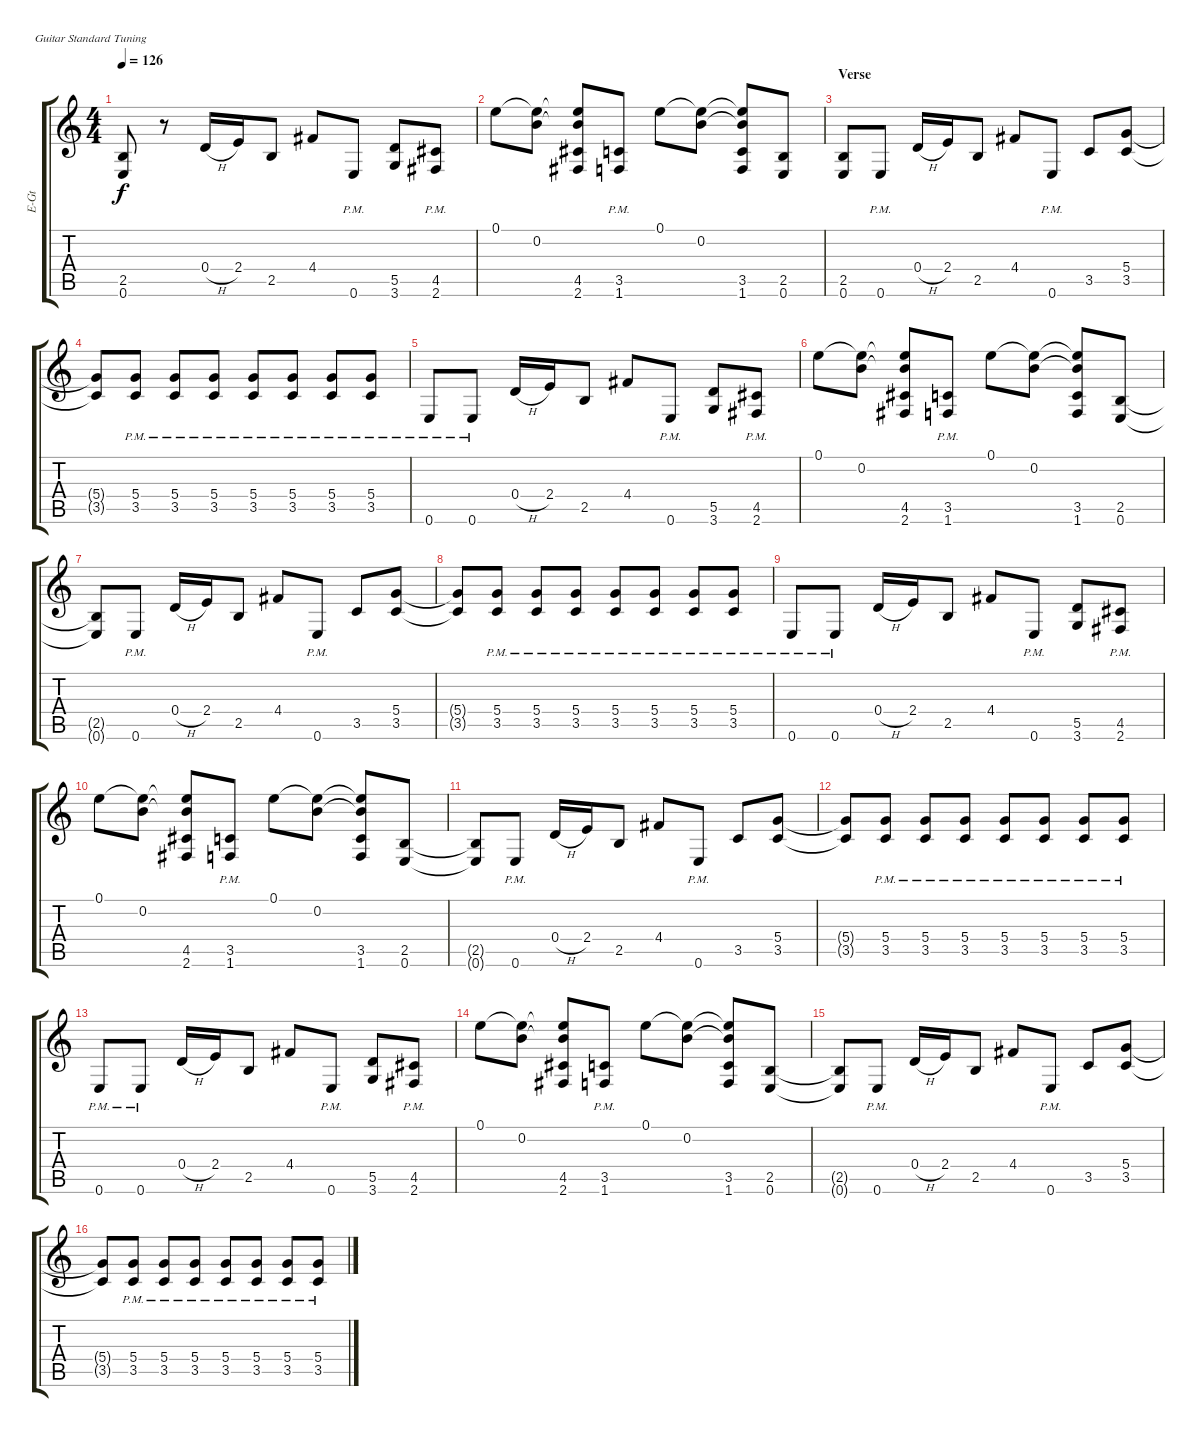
\bracketExtendMode groupsimilarinstruments
\track ("D. Mustaine" "E-Gt") {instrument distortionguitar}
\staff {score tabs}
\tuning (E4 B3 G3 D3 A2 E2)
\ts (4 4)
\tempo 126
\clef g2
\ks c
(2.5 0.6).8{dy f beam Up} r.8{beam Down} 0.4{h}.16{beam Up} 2.4.16{beam Up} 2.5.8{beam Up} 4.4{acc #}.8{beam Up} 0.6{pm}.8{beam Up} (5.5 3.6).8{beam Up} (4.5{pm acc #} 2.6{pm acc #}).8{beam Up} |
0.1.8{beam Down} (0.1{t} 0.2).8{beam Down} (0.1{t} 0.2{t} 4.5{acc #} 2.6{acc #}).8{beam Up} (3.5{pm} 1.6{pm}).8{beam Up} 0.1.8{beam Down} (0.1{t} 0.2).8{beam Down} (0.1{t} 0.2{t} 3.5 1.6).8{beam Up} (2.5 0.6).8{beam Up} |
\section ("" "Verse")
(2.5 0.6).8{beam Up} 0.6{pm}.8{beam Up} 0.4{h}.16{beam Up} 2.4.16{beam Up} 2.5.8{beam Up} 4.4{acc #}.8{beam Up} 0.6{pm}.8{beam Up} 3.5.8{beam Up} (5.4 3.5).8{beam Up} |
(5.4{t} 3.5{t}).8{beam Up} (5.4{pm} 3.5{pm}).8{beam Up} (5.4{pm} 3.5{pm}).8{beam Up} (5.4{pm} 3.5{pm}).8{beam Up} (5.4{pm} 3.5{pm}).8{beam Up} (5.4{pm} 3.5{pm}).8{beam Up} (5.4{pm} 3.5{pm}).8{beam Up} (5.4{pm} 3.5{pm}).8{beam Up} |
0.6{pm}.8{beam Up} 0.6{pm}.8{beam Up} 0.4{h}.16{beam Up} 2.4.16{beam Up} 2.5.8{beam Up} 4.4{acc #}.8{beam Up} 0.6{pm}.8{beam Up} (5.5 3.6).8{beam Up} (4.5{pm acc #} 2.6{pm acc #}).8{beam Up} |
0.1.8{beam Down} (0.1{t} 0.2).8{beam Down} (0.1{t} 0.2{t} 4.5{acc #} 2.6{acc #}).8{beam Up} (3.5{pm} 1.6{pm}).8{beam Up} 0.1.8{beam Down} (0.1{t} 0.2).8{beam Down} (0.1{t} 0.2{t} 3.5 1.6).8{beam Up} (2.5 0.6).8{beam Up} |
(2.5{t} 0.6{t}).8{beam Up} 0.6{pm}.8{beam Up} 0.4{h}.16{beam Up} 2.4.16{beam Up} 2.5.8{beam Up} 4.4{acc #}.8{beam Up} 0.6{pm}.8{beam Up} 3.5.8{beam Up} (5.4 3.5).8{beam Up} |
(5.4{t} 3.5{t}).8{beam Up} (5.4{pm} 3.5{pm}).8{beam Up} (5.4{pm} 3.5{pm}).8{beam Up} (5.4{pm} 3.5{pm}).8{beam Up} (5.4{pm} 3.5{pm}).8{beam Up} (5.4{pm} 3.5{pm}).8{beam Up} (5.4{pm} 3.5{pm}).8{beam Up} (5.4{pm} 3.5{pm}).8{beam Up} |
0.6{pm}.8{beam Up} 0.6{pm}.8{beam Up} 0.4{h}.16{beam Up} 2.4.16{beam Up} 2.5.8{beam Up} 4.4{acc #}.8{beam Up} 0.6{pm}.8{beam Up} (5.5 3.6).8{beam Up} (4.5{pm acc #} 2.6{pm acc #}).8{beam Up} |
0.1.8{beam Down} (0.1{t} 0.2).8{beam Down} (0.1{t} 0.2{t} 4.5{acc #} 2.6{acc #}).8{beam Up} (3.5{pm} 1.6{pm}).8{beam Up} 0.1.8{beam Down} (0.1{t} 0.2).8{beam Down} (0.1{t} 0.2{t} 3.5 1.6).8{beam Up} (2.5 0.6).8{beam Up} |
(2.5{t} 0.6{t}).8{beam Up} 0.6{pm}.8{beam Up} 0.4{h}.16{beam Up} 2.4.16{beam Up} 2.5.8{beam Up} 4.4{acc #}.8{beam Up} 0.6{pm}.8{beam Up} 3.5.8{beam Up} (5.4 3.5).8{beam Up} |
(5.4{t} 3.5{t}).8{beam Up} (5.4{pm} 3.5{pm}).8{beam Up} (5.4{pm} 3.5{pm}).8{beam Up} (5.4{pm} 3.5{pm}).8{beam Up} (5.4{pm} 3.5{pm}).8{beam Up} (5.4{pm} 3.5{pm}).8{beam Up} (5.4{pm} 3.5{pm}).8{beam Up} (5.4{pm} 3.5{pm}).8{beam Up} |
0.6{pm}.8{beam Up} 0.6{pm}.8{beam Up} 0.4{h}.16{beam Up} 2.4.16{beam Up} 2.5.8{beam Up} 4.4{acc #}.8{beam Up} 0.6{pm}.8{beam Up} (5.5 3.6).8{beam Up} (4.5{pm acc #} 2.6{pm acc #}).8{beam Up} |
0.1.8{beam Down} (0.1{t} 0.2).8{beam Down} (0.1{t} 0.2{t} 4.5{acc #} 2.6{acc #}).8{beam Up} (3.5{pm} 1.6{pm}).8{beam Up} 0.1.8{beam Down} (0.1{t} 0.2).8{beam Down} (0.1{t} 0.2{t} 3.5 1.6).8{beam Up} (2.5 0.6).8{beam Up} |
(2.5{t} 0.6{t}).8{beam Up} 0.6{pm}.8{beam Up} 0.4{h}.16{beam Up} 2.4.16{beam Up} 2.5.8{beam Up} 4.4{acc #}.8{beam Up} 0.6{pm}.8{beam Up} 3.5.8{beam Up} (5.4 3.5).8{beam Up} |
(5.4{t} 3.5{t}).8{beam Up} (5.4{pm} 3.5{pm}).8{beam Up} (5.4{pm} 3.5{pm}).8{beam Up} (5.4{pm} 3.5{pm}).8{beam Up} (5.4{pm} 3.5{pm}).8{beam Up} (5.4{pm} 3.5{pm}).8{beam Up} (5.4{pm} 3.5{pm}).8{beam Up} (5.4{pm} 3.5{pm}).8{beam Up}
